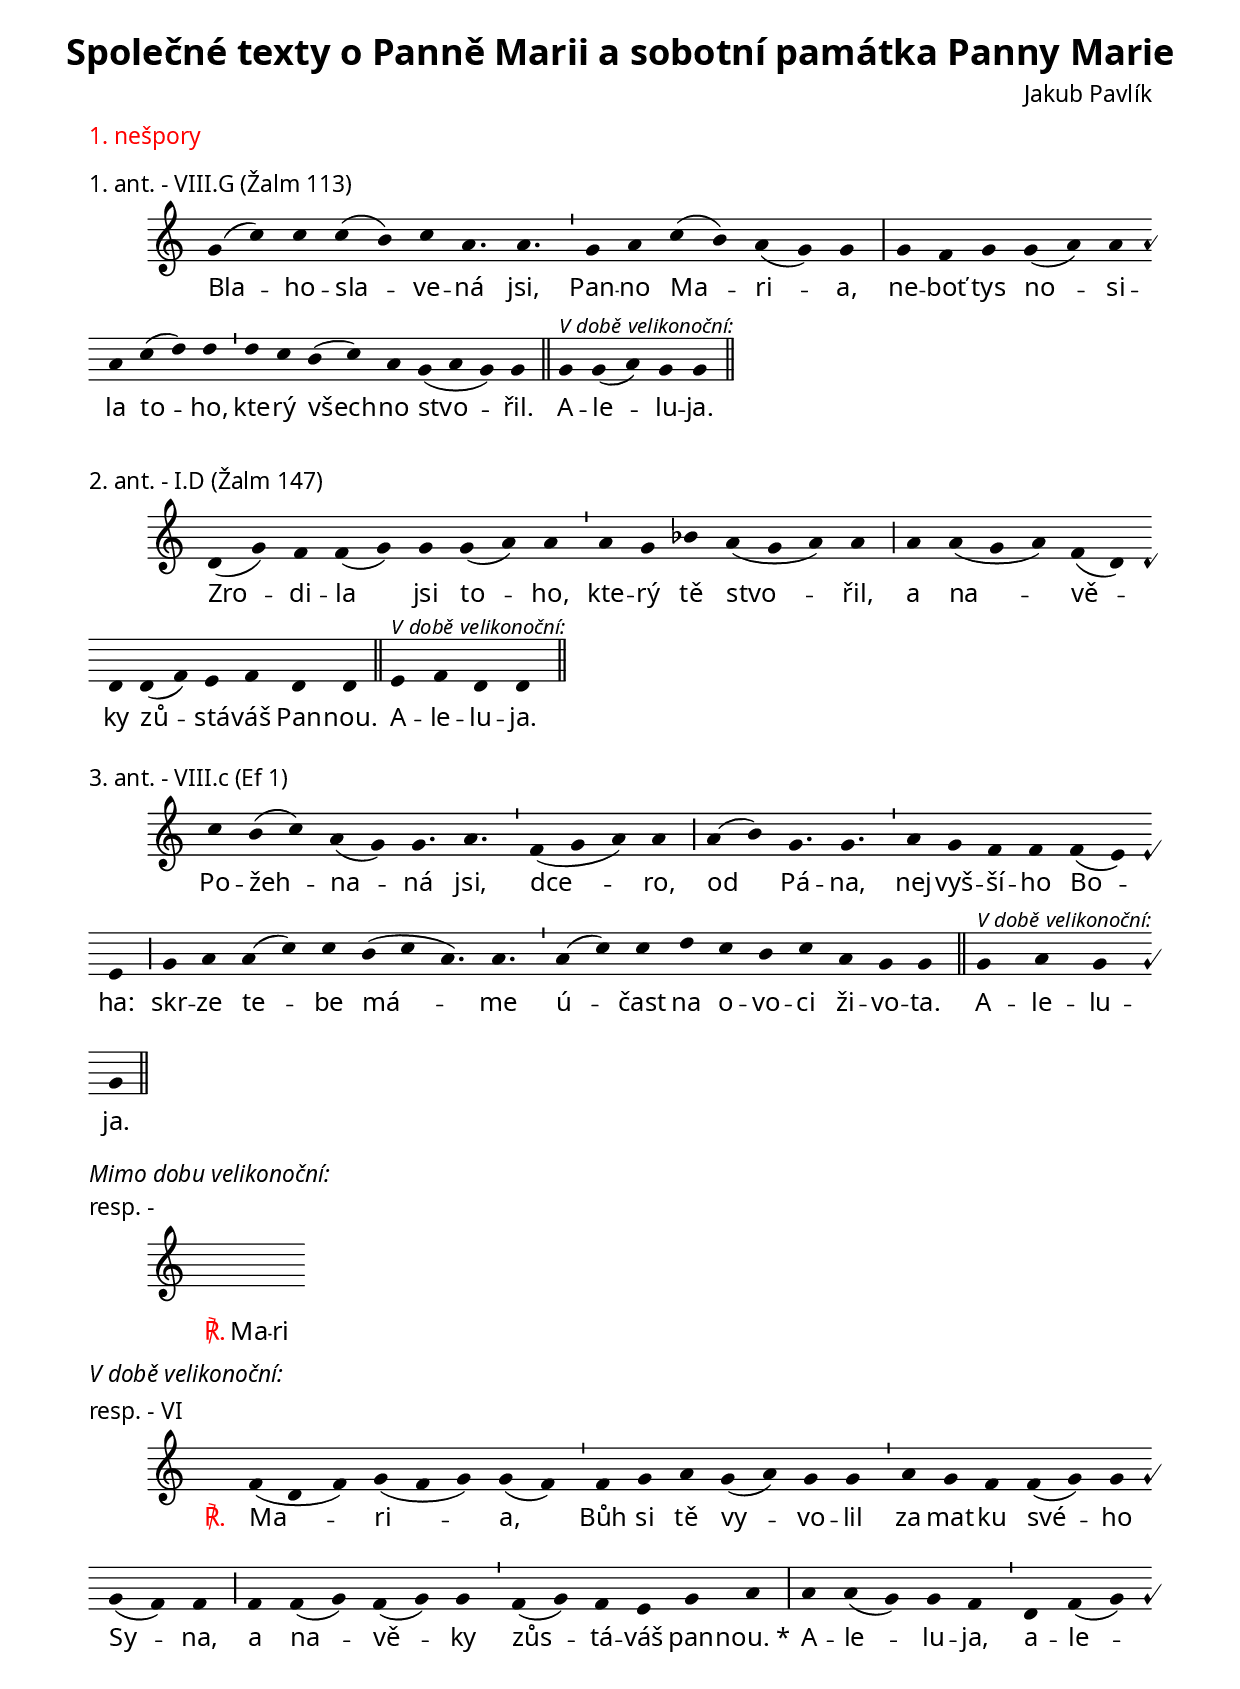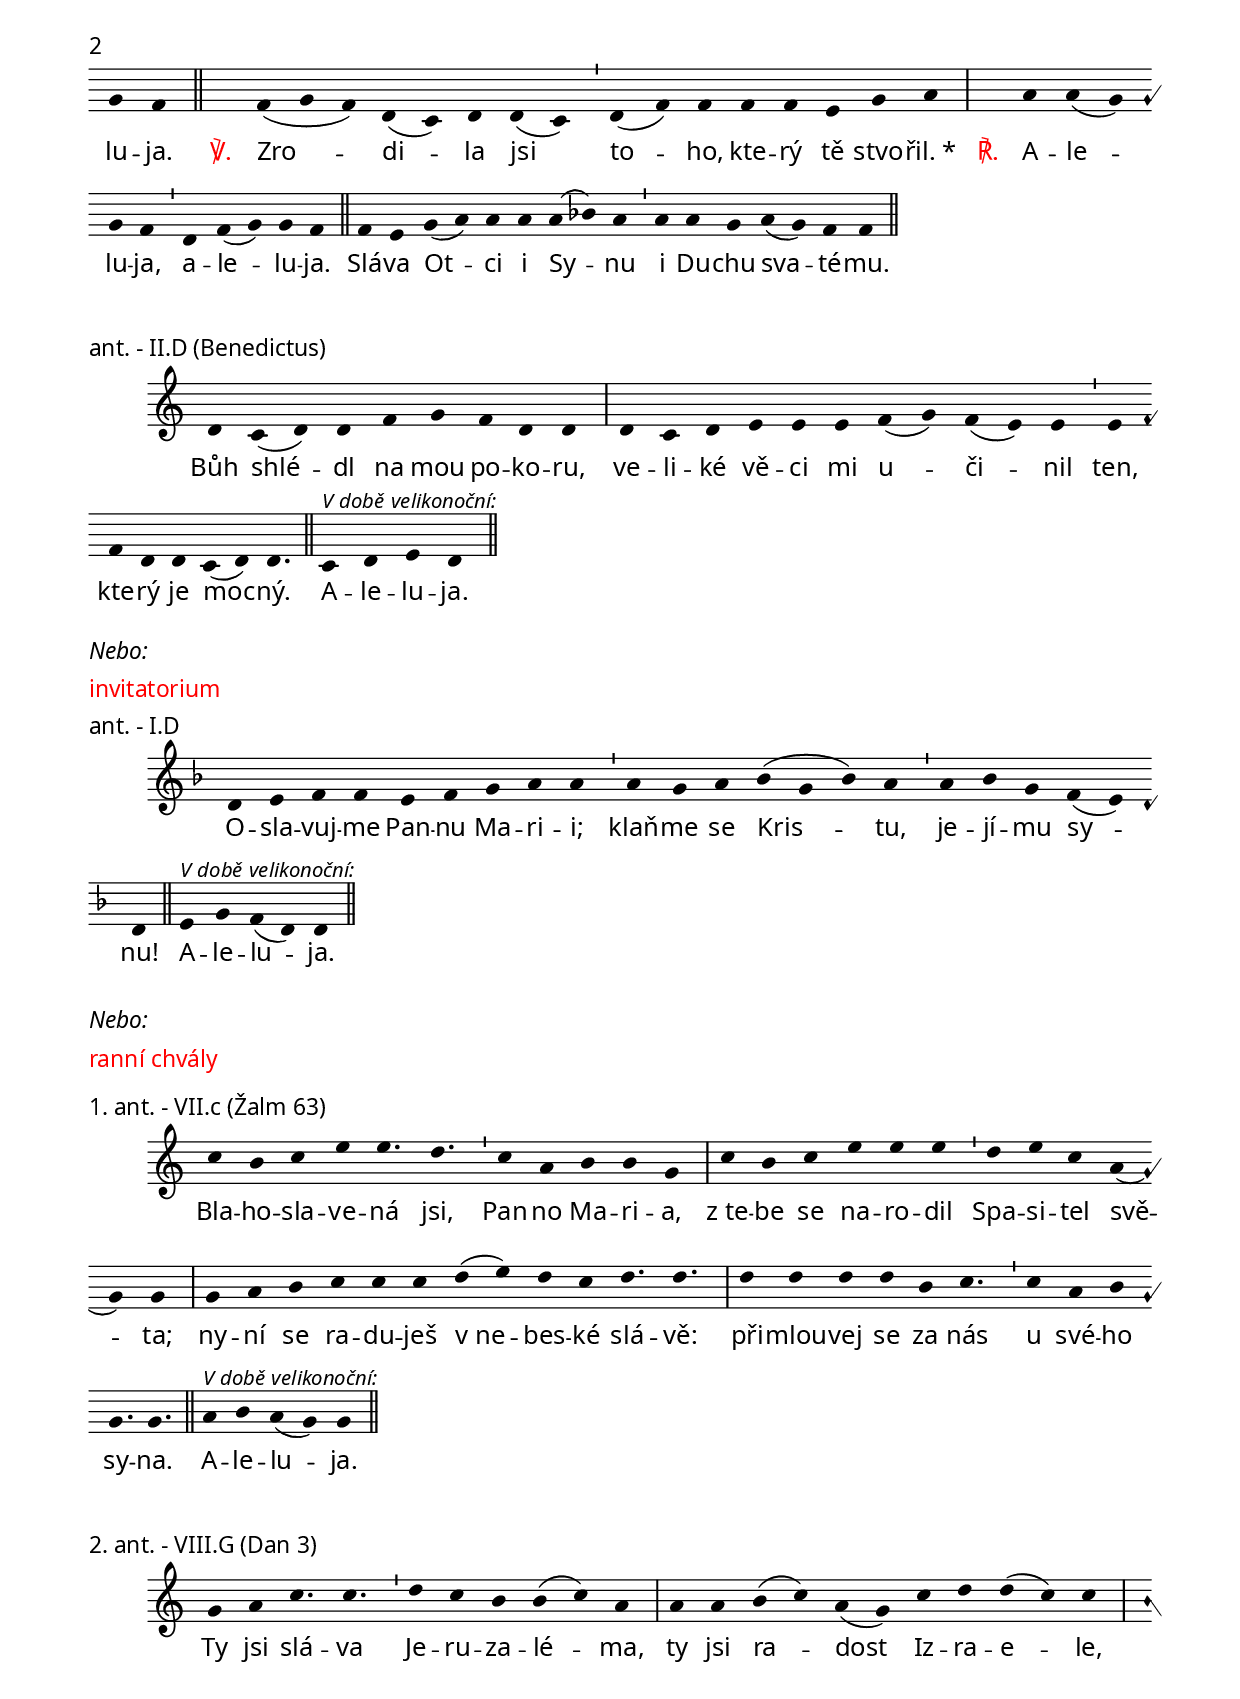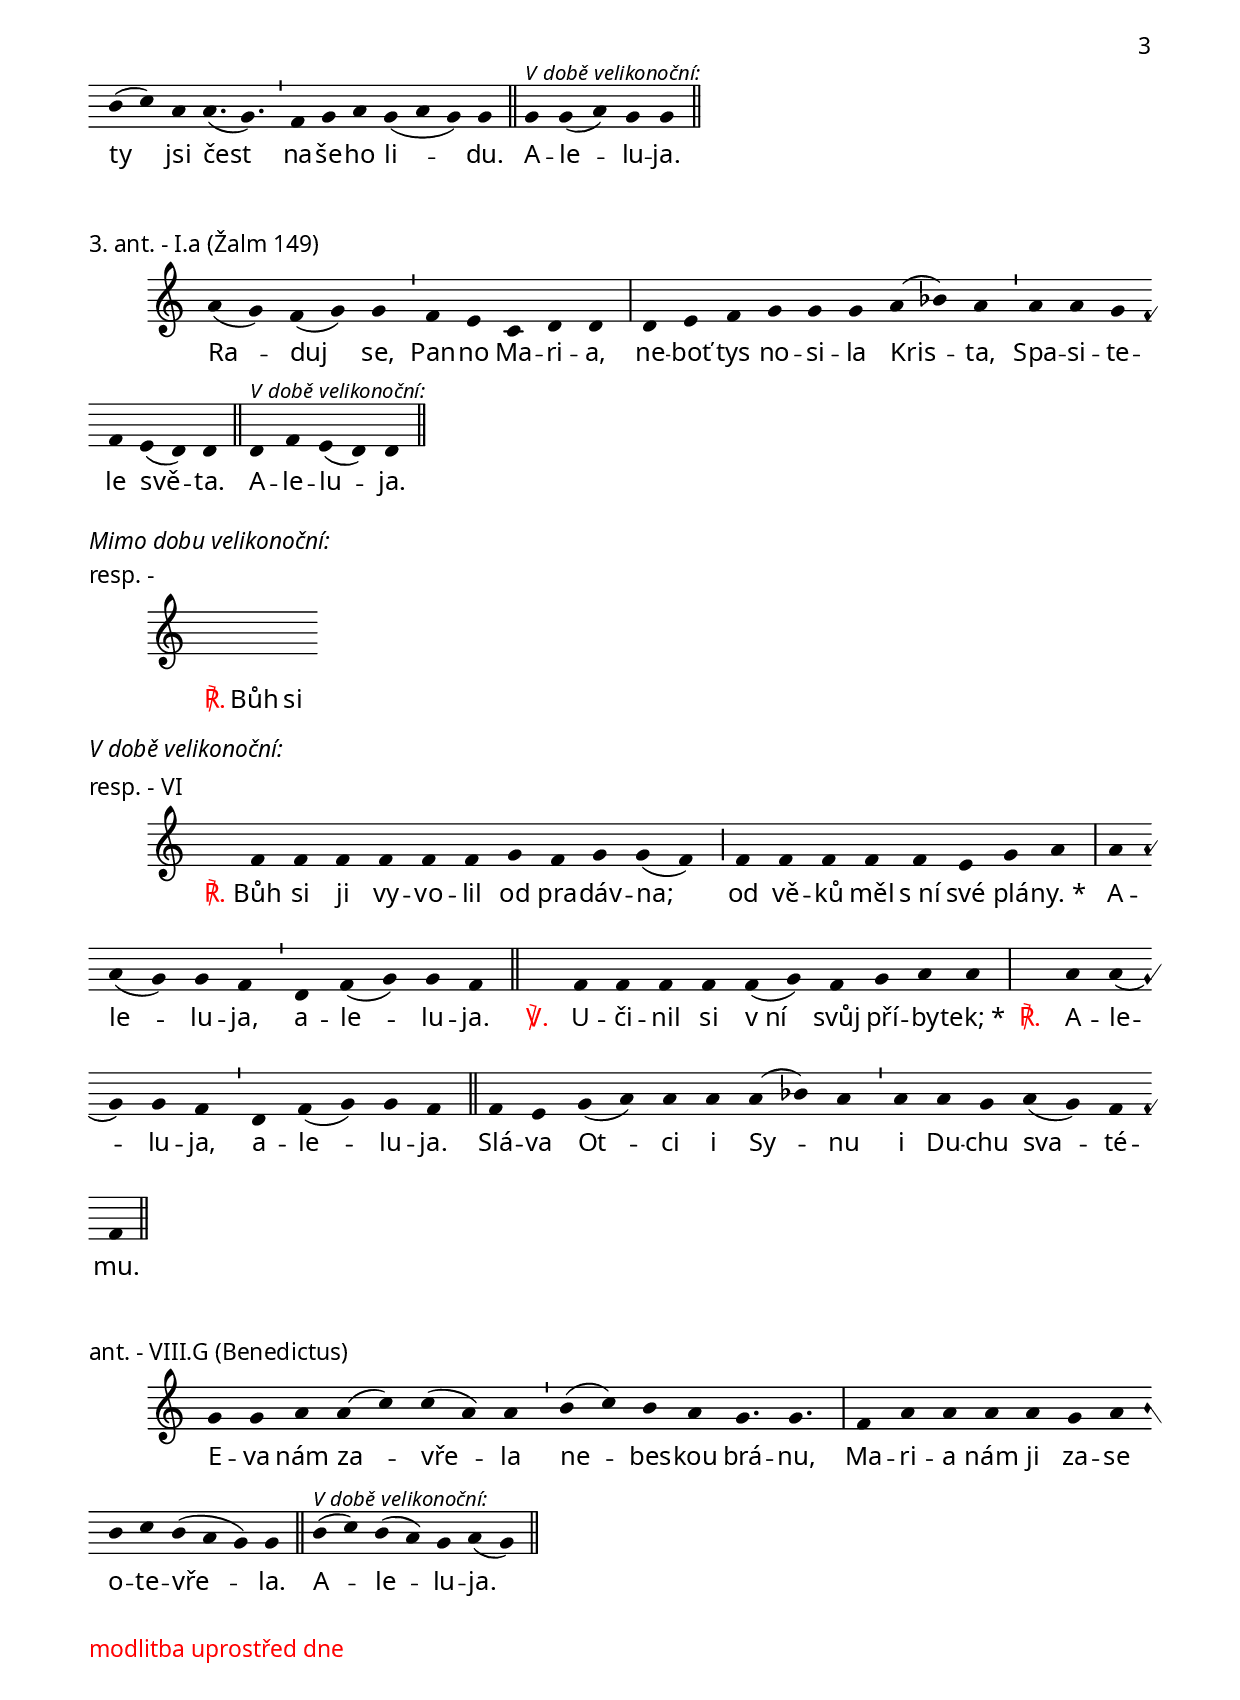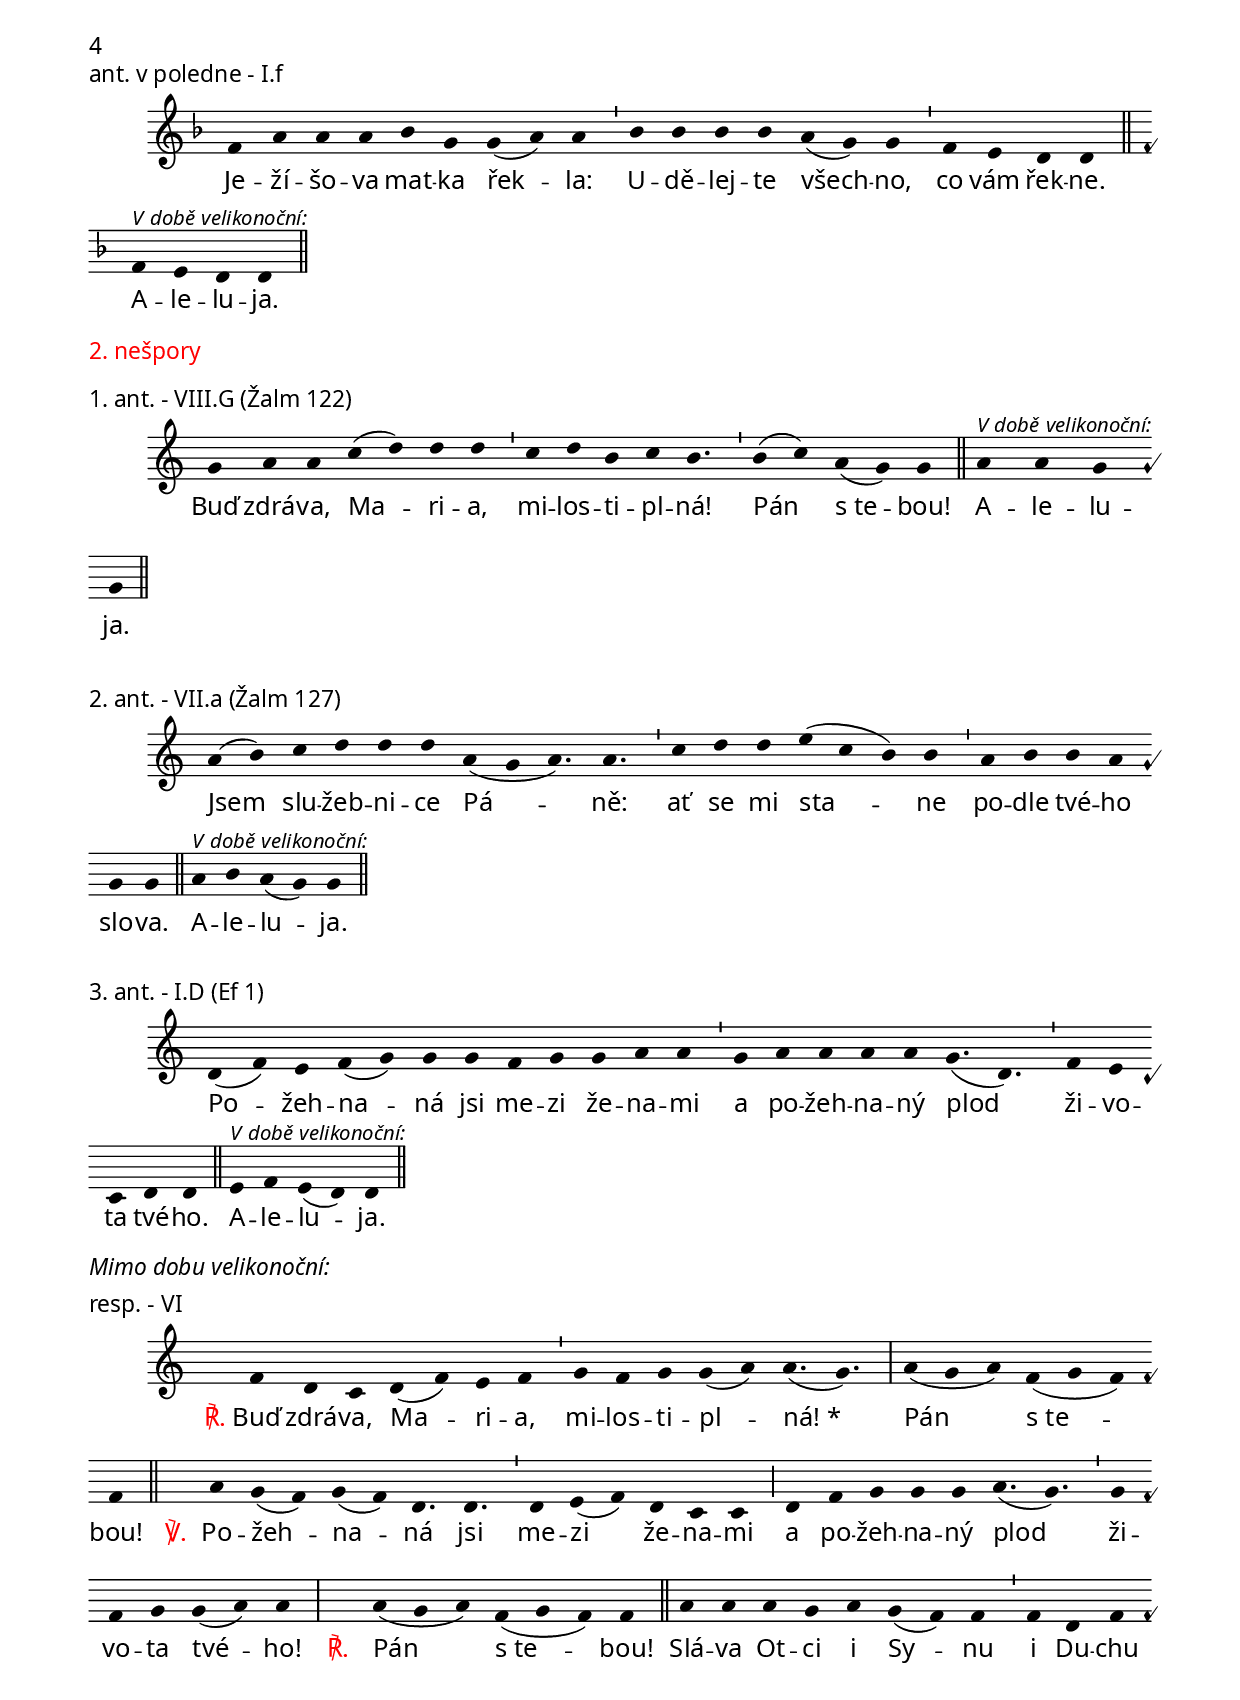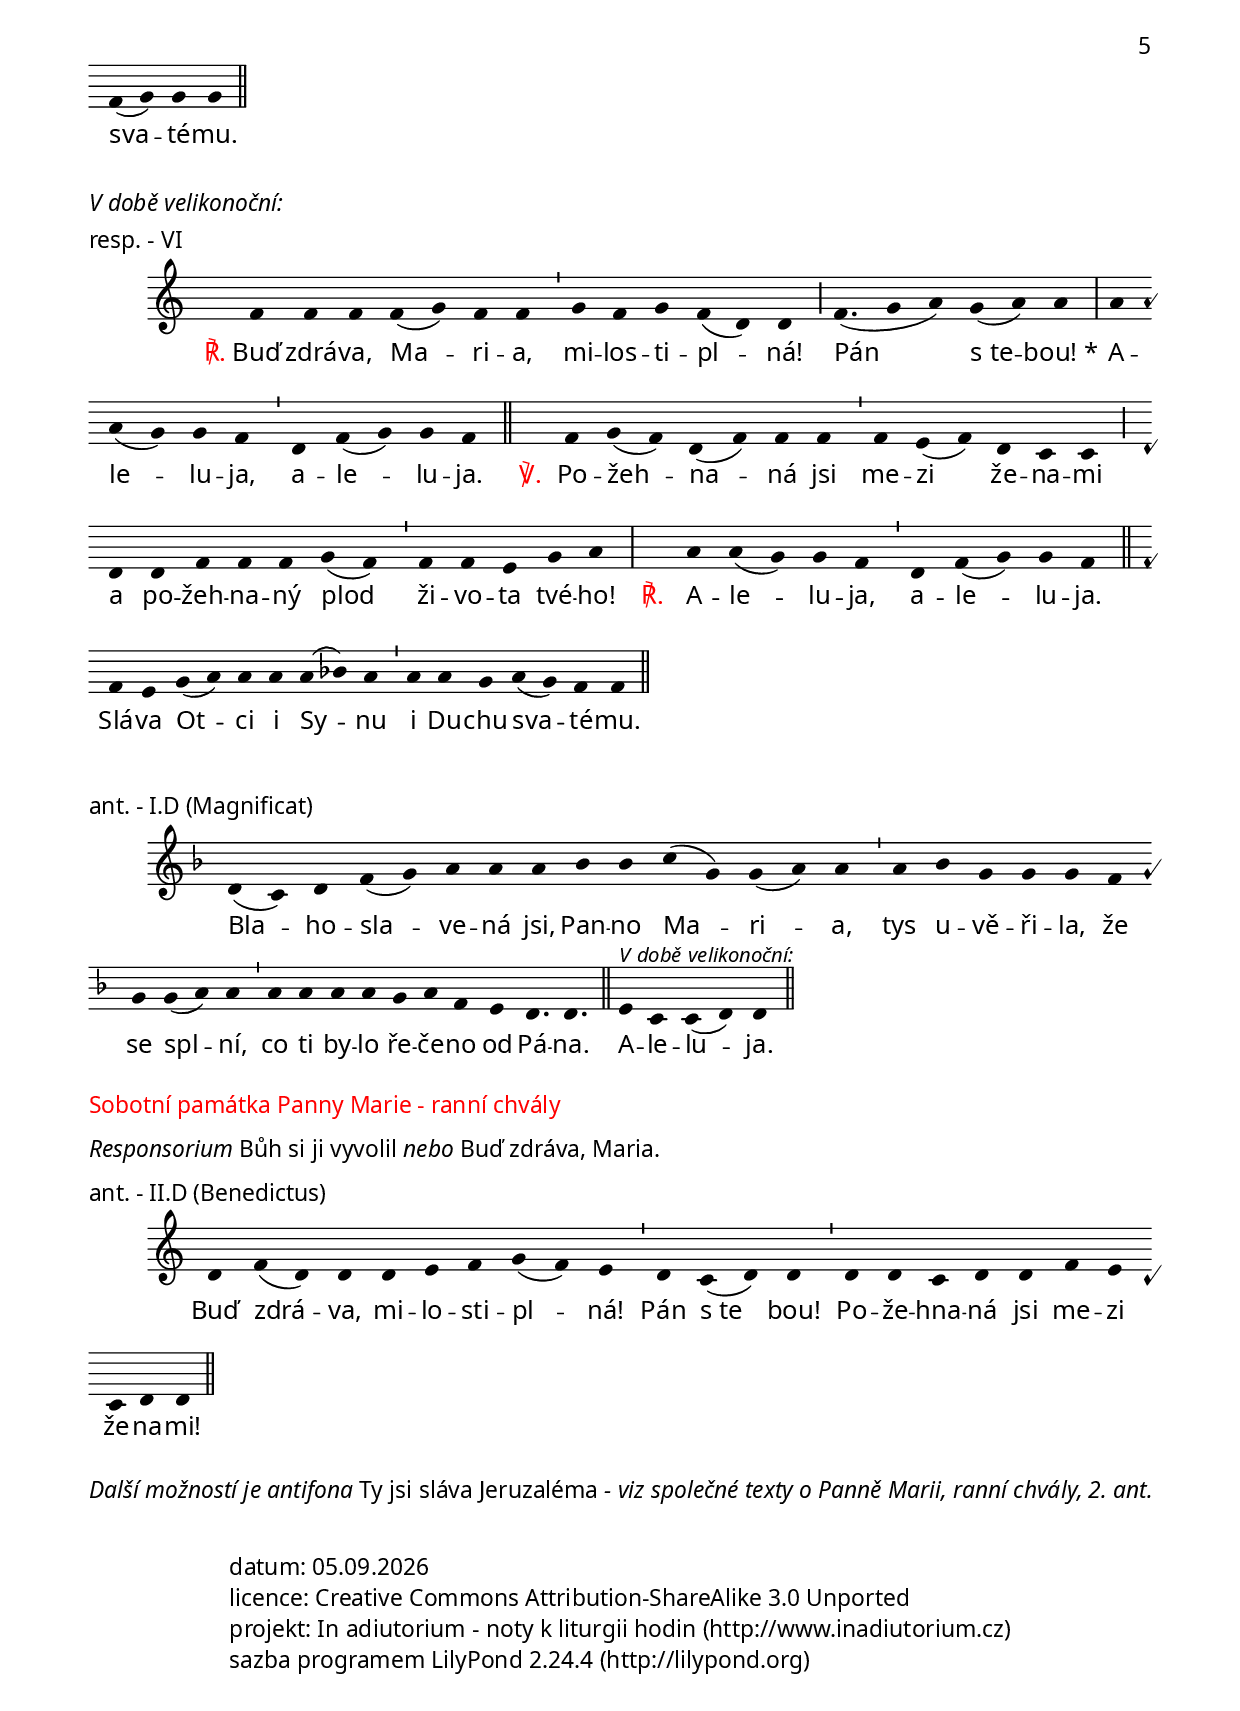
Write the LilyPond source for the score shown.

\version "2.14.2"

\header {
  title = "Společné texty o Panně Marii a sobotní památka Panny Marie"
  composer = "Jakub Pavlík"
}

\include "../spolecne.ly"
\include "../dilyresponsorii.ly"

\markup {\nadpisHodinka {"1. nešpory"}}

\score {
  \relative c'' {
    \choralniRezim
    g4( c) c c( b) c a4. a \barMin g4 a c( b) a( g) g \barMax
    g f g g( a) a a c( d) d \barMin d c b( c) a g( a g) g \barFinalis
    g^\markup\small\italic{V době velikonoční:} g( a) g g \barFinalis
  }
  \addlyrics {
    Bla -- ho -- sla -- ve -- ná jsi, Pan -- no Ma -- ri -- a,
    ne -- boť tys no -- si -- la to -- ho,
    kte -- rý všech -- no stvo -- řil.
    
    A -- le -- lu -- ja.
  }
  \header {
    quid = "1. ant."
    modus = "VIII"
    differentia = "G" 
    psalmus = "Žalm 113"
    piece = \markup {\sestavTitulek}
  }
}

\score {
  \relative c' {
    \choralniRezim
    d4( g) f f( g) g g( a) a \barMin
    a g bes a( g a) a \barMaior
    a a( g a) f( d) d d( f) e f d d \barFinalis
    e^\markup\small\italic{V době velikonoční:} f d d \barFinalis
  }
  \addlyrics {
    Zro -- di -- la jsi to -- ho, 
    kte -- rý tě stvo -- řil,
    a na -- vě -- ky zů -- stá -- váš Pan -- nou.
    
    A -- le -- lu -- ja.
  }
  \header {
    quid = "2. ant."
    modus = "I"
    differentia = "D" 
    psalmus = "Žalm 147"
    piece = \markup {\sestavTitulek}
  }
}

\score {
  \relative c'' {
    \choralniRezim
    c4 b( c) a( g) g4. a \barMin f4( g a) a \barMaior
    a( b) g4. g \barMin a4 g f f f( e) e \barMaior
    g a a( c) c b( c a4.) a \barMin 
    a4( c) c d c b c a g g \barFinalis
    g^\markup\small\italic{V době velikonoční:} a g g \barFinalis
  }
  \addlyrics {
    Po -- žeh -- na -- ná jsi, dce -- ro,
    od Pá -- na, nej -- vyš -- ší -- ho Bo -- ha:
    skr -- ze te -- be má -- me 
    ú -- čast na o -- vo -- ci ži -- vo -- ta.
    
    A -- le -- lu -- ja.
  }
  \header {
    quid = "3. ant."
    modus = "VIII"
    differentia = "c" 
    psalmus = "Ef 1"
    piece = \markup {\sestavTitulek}
  }
}

\markup\italic{Mimo dobu velikonoční:}

\score {
  \relative c' {
    \choralniRezim
    
    % R
    \neviditelna a
    
    % V
    \neviditelna a
    
    % R
    \neviditelna a
    
    % Slava
  }
  \addlyrics {
    \Response Ma -- ri -- a, Bůh si tě vy -- vo -- lil
    za mat -- ku své -- ho Sy -- na,_*
    a na -- vě -- ky zůs -- tá -- váš pan -- nou.
    \Verse Zro -- di -- la jsi to -- ho, kte -- rý tě stvo -- řil,_*
    \Response a na -- vě -- ky zůs -- tá -- váš pan -- nou.
    \textRespDoxologie
  }
  \header {
    quid = "resp."
    modus = ""
    id = ""
    piece = \markup {\sestavTitulekResp}
  }
}

\markup\italic{V době velikonoční:}

\score {
  \relative c' {
    \choralniRezim
    
    % R
    \neviditelna f
    f( d f) g( f g) g( f) \barMin f g a g( a) g g \barMin
    a g f f( g) g g( f) f \barMaior
    f f( g) f( g) g \barMin f( g) f e g a \barMax
    \respVIalelujaResponsum \barFinalis
    % V
    \neviditelna f
    f( g f) d( c) d d( c) \barMin d( f) f f f e g a \barMax
    % R
    \neviditelna a
    \respVIalelujaResponsum \barFinalis
    % Slava
    \respVIalelujaDoxologie \barFinalis
  }
  \addlyrics {
    \Response Ma -- ri -- a, Bůh si tě vy -- vo -- lil
    za mat -- ku své -- ho Sy -- na,
    a na -- vě -- ky zůs -- tá -- váš pan -- nou._* \textRespAleluja
    \Verse Zro -- di -- la jsi to -- ho, kte -- rý tě stvo -- řil._*
    \Response \textRespAleluja
    \textRespDoxologie
  }
  \header {
    quid = "resp."
    modus = "VI"
    id = ""
    piece = \markup {\sestavTitulekResp}
  }
} 

\score {
  \relative c' {
    \choralniRezim
    d4 c( d) d f g f d d \barMax
    d c d e e e f( g) f( e) e \barMin e f d d c( d) d4. \barFinalis
    c4^\markup\small\italic{V době velikonoční:} d e d \barFinalis
  }
  \addlyrics {
    Bůh shlé -- dl na mou po -- ko -- ru,
    ve -- li -- ké vě -- ci mi u -- či -- nil ten, kte -- rý je moc -- ný.
    
    A -- le -- lu -- ja.
  }
  \header {
    quid = "ant."
    modus = "II"
    differentia = "D" 
    psalmus = "Benedictus"
    piece = \markup {\sestavTitulek}
  }
}

\markup\italic{Nebo:}

\score {
  \relative c' {
    \choralniRezim
    
  }
  \addlyrics {
    Bla -- ho -- sla -- vit mě bu -- dou všech -- na po -- ko -- le -- ní,
    ne -- boť Bůh shlé -- dl na svou ne -- pa -- tr -- nou slu -- žeb -- ni -- ci.
    
    A -- le -- lu -- ja.
  }
  \header {
    quid = "ant."
    modus = ""
    differentia = ""
    psalmus = "Benedictus"
    id = ""
    piece = \markup {\sestavTitulek}
  }
}

\markup {\nadpisHodinka {"invitatorium"}}

\score {
  \relative c' {
    \choralniRezim
    \key f \major
    d4 e f f e f g a a \barMin a g a bes( g bes) a \barMin
    a bes g f( e) d \barFinalis
    e^\markup\small\italic{V době velikonoční:} g f( d) d \barFinalis
  }
  \addlyrics {
    O -- sla -- vuj -- me Pan -- nu Ma -- ri -- i;
    klaň -- me se Kris -- tu, je -- jí -- mu sy -- nu!
    
    A -- le -- lu -- ja.
  }
  \header {
    quid = "ant."
    modus = "I"
    differentia = "D" 
    psalmus = ""
    piece = \markup {\sestavTitulekBezZalmu}
  }
}

\markup\italic{Nebo:}

\score {
  \relative c' {
    \choralniRezim
    
  }
  \addlyrics {
    Chval -- me Kris -- ta, na -- še -- ho Pá -- na,
    a o -- sla -- vuj -- me je -- ho Mat -- ku, Pan -- nu Ma -- ri -- i!
    
    A -- le -- lu -- ja.
  }
  \header {
    quid = "ant."
    modus = ""
    differentia = "" 
    psalmus = ""
    id = ""
    piece = \markup {\sestavTitulekBezZalmu}
  }
}

\markup {\nadpisHodinka {"ranní chvály"}}

\score {
  \relative c'' {
    \choralniRezim
    c4 b c e e4. d \barMin c4 a b b g \barMax
    c b c e e e \barMin d e c a( g) g \barMax
    g a b c c c d( e) d c d4. d \barMax 
    d4 d d d b c4. \barMin c4 a b g4. g \barFinalis
    a4^\markup\small\italic{V době velikonoční:} b a( g) g \barFinalis
  }
  \addlyrics {
    Bla -- ho -- sla -- ve -- ná jsi, Pan -- no Ma -- ri -- a,
    z_te -- be se na -- ro -- dil Spa -- si -- tel svě -- ta;
    ny -- ní se ra -- du -- ješ v_ne -- bes -- ké slá -- vě:
    při -- mlou -- vej se za nás u své -- ho sy -- na.
    
    A -- le -- lu -- ja.
  }
  \header {
    quid = "1. ant."
    modus = "VII"
    differentia = "c" 
    psalmus = "Žalm 63"
    piece = \markup {\sestavTitulek}
  }
}

\score {
  \relative c'' {
    \choralniRezim
    g4 a c4. c \barMin d4 c b b( c) a \barMax
    a a b( c) a( g) c d d( c) c \barMax
    b( c) a a4.( g) \barMin f4 g a g( a g) g \barFinalis
    g^\markup\small\italic{V době velikonoční:} g( a) g g \barFinalis
  }
  \addlyrics {
    Ty jsi slá -- va Je -- ru -- za -- lé -- ma,
    ty jsi ra -- dost Iz -- ra -- e -- le,
    ty jsi čest na -- še -- ho li -- du.
    
    A -- le -- lu -- ja.
  }
  \header {
    quid = "2. ant."
    modus = "VIII"
    differentia = "G" 
    psalmus = "Dan 3"
    piece = \markup {\sestavTitulek}
  }
}

\score {
  \relative c'' {
    \choralniRezim
    a4( g) f( g) g \barMin f e c d d \barMax
    d e f g g g a( bes) a \barMin a a g f e( d) d \barFinalis
    d^\markup\small\italic{V době velikonoční:} f e( d) d \barFinalis
  }
  \addlyrics {
    Ra -- duj se, Pan -- no Ma -- ri -- a,
    ne -- boť tys no -- si -- la Kris -- ta,
    Spa -- si -- te -- le svě -- ta.
    
    A -- le -- lu -- ja.
  }
  \header {
    quid = "3. ant."
    modus = "I"
    differentia = "a" 
    psalmus = "Žalm 149"
    piece = \markup {\sestavTitulek}
  }
}

\markup\italic{Mimo dobu velikonoční:}

\score {
  \relative c' {
    \choralniRezim
    
    % R
    \neviditelna a
    
    % V
    \neviditelna a
    
    % R
    \neviditelna a
    
    % Slava
  }
  \addlyrics {
    \Response Bůh si ji vy -- vo -- lil od pra -- dáv -- na;_*
    od vě -- ků měl s_ní své plá -- ny.
    \Verse U -- či -- nil si v_ní svůj pří -- by -- tek;_*
    \Response od vě -- ků měl s_ní své plá -- ny.
    \textRespDoxologie
  }
  \header {
    quid = "resp."
    modus = ""
    id = ""
    piece = \markup {\sestavTitulekResp}
  }
}

\markup\italic{V době velikonoční:}

\score {
  \relative c' {
    \choralniRezim
    
    % R
    \neviditelna f
    f4 f f f f f g f g g( f) \barMaior
    f f f f f e g a \barMax
    \respVIalelujaResponsum \barFinalis
    % V
    \neviditelna f
    f4 f f f f( g) f g a a \barMax
    % R
    \neviditelna a
    \respVIalelujaResponsum \barFinalis
    % Slava
    \respVIalelujaDoxologie \barFinalis
  }
  \addlyrics {
    \Response Bůh si ji vy -- vo -- lil od pra -- dáv -- na;
    od vě -- ků měl s_ní své plá -- ny._* \textRespAleluja
    \Verse U -- či -- nil si v_ní svůj pří -- by -- tek;_*
    \Response \textRespAleluja
    \textRespDoxologie
  }
  \header {
    quid = "resp."
    modus = "VI"
    id = ""
    piece = \markup {\sestavTitulekResp}
  }
} 

\score {
  \relative c'' {
    \choralniRezim
    g4 g a a( c) c( a) a \barMin b( c) b a g4. g \barMax
    f4 a a a a g a b c b( a g) g \barFinalis
    b(^\markup\small\italic{V době velikonoční:} c) b( a) g a( g) \barFinalis
  }
  \addlyrics {
    E -- va nám za -- vře -- la ne -- bes -- kou brá -- nu,
    Ma -- ri -- a nám ji za -- se o -- te -- vře -- la.
    
    A -- le -- lu -- ja.
  }
  \header {
    quid = "ant."
    modus = "VIII"
    differentia = "G" 
    psalmus = "Benedictus"
    piece = \markup {\sestavTitulek}
  }
}

\markup {\nadpisHodinka {"modlitba uprostřed dne"}}

\score {
  \relative c' {
    \choralniRezim
    
  }
  \addlyrics {
    Všich -- ni jed -- no -- my -- sl -- ně 
    se -- tr -- vá -- va -- li v_mod -- lit -- bách
    spo -- lu s_Je -- ží -- šo -- vou mat -- kou Ma -- ri -- í.
  }
  \header {
    quid = "ant. dopoledne"
    modus = ""
    differentia = "" 
    psalmus = ""
    id = ""
    piece = \markup {\sestavTitulekBezZalmu}
  }
}

\score {
  \relative c' {
    \choralniRezim
    \key f \major
    f4 a a a bes g g( a) a \barMin 
    bes bes bes bes a( g) g \barMin f e d d \barFinalis
    f^\markup\small\italic{V době velikonoční:} e d d \barFinalis
  }
  \addlyrics {
    Je -- ží -- šo -- va mat -- ka řek -- la:
    U -- dě -- lej -- te všech -- no, co vám řek -- ne.
    
    A -- le -- lu -- ja.
  }
  \header {
    quid = "ant. v poledne"
    modus = "I"
    differentia = "f" 
    psalmus = ""
    piece = \markup {\sestavTitulek}
  }
}

\score {
  \relative c' {
    \choralniRezim
    
  }
  \addlyrics {
    Pán ře -- kl své mat -- ce:
    Že -- no, to je tvůj syn.
    Po -- tom ře -- kl u -- čed -- ní -- ko -- vi:
    To je tvá mat -- ka.
    
    A -- le -- lu -- ja.
  }
  \header {
    quid = "ant. odpoledne"
    modus = ""
    differentia = "" 
    psalmus = ""
    id = ""
    piece = \markup {\sestavTitulekBezZalmu}
  }
}

\markup {\nadpisHodinka {"2. nešpory"}}

\score {
  \relative c'' {
    \choralniRezim
    g4 a a c( d) d d \barMin c d b c b4. \barMin 
    b4( c) a( g) g \barFinalis
    a^\markup\small\italic{V době velikonoční:} a g g \barFinalis
  }
  \addlyrics {
    Buď zdrá -- va, Ma -- ri -- a, mi -- los -- ti -- pl -- ná!
    Pán s_te -- bou!
    
    A -- le -- lu -- ja.
  }
  \header {
    quid = "1. ant."
    modus = "VIII"
    differentia = "G" 
    psalmus = "Žalm 122"
    piece = \markup {\sestavTitulek}
  }
}

\score {
  \relative c'' {
    \choralniRezim
    a4( b) c d d d a( g a4.) a \barMin
    c4 d d e( c b) b \barMin a b b a g g \barFinalis
    a^\markup\small\italic{V době velikonoční:} b a( g) g \barFinalis
  }
  \addlyrics {
    Jsem slu -- žeb -- ni -- ce Pá -- ně:
    ať se mi sta -- ne po -- dle tvé -- ho slo -- va.
    
    A -- le -- lu -- ja.
  }
  \header {
    quid = "2. ant."
    modus = "VII"
    differentia = "a" 
    psalmus = "Žalm 127"
    piece = \markup {\sestavTitulek}
  }
}

\score {
  \relative c' {
    \choralniRezim
    d( f) e f( g) g g f g g a a \barMin g a a a a g4.( d) \barMin
    f4 e c d d \barFinalis
    e^\markup\small\italic{V době velikonoční:} f e( d) d \barFinalis
  }
  \addlyrics {
    Po -- žeh -- na -- ná jsi me -- zi že -- na -- mi
    a po -- žeh -- na -- ný plod ži -- vo -- ta tvé -- ho.
    
    A -- le -- lu -- ja.
  }
  \header {
    quid = "3. ant."
    modus = "I"
    differentia = "D" 
    psalmus = "Ef 1"
    piece = \markup {\sestavTitulek}
  }
}

\markup\italic{Mimo dobu velikonoční:}

\score {
  \relative c' {
    \choralniRezim
    
    % R
    \neviditelna f
    f d c d( f) e f \barMin g f g g( a) a4.( g) \barMax
    a4( g a) f( g f) f \barFinalis
    % V
    \neviditelna a
    a4 g( f) g( f) d4. d \barMin d4 e( f) d c c \barMaior
    d f g g g a4.( g) \barMin g4 f g g( a) a \barMax
    % R
    \neviditelna a
    a4( g a) f( g f) f \barFinalis
    % Slava
    a4 a a g a g( f) f \barMin f d f f( g) g g \barFinalis
  }
  \addlyrics {
    \Response Buď zdrá -- va, Ma -- ri -- a, mi -- los -- ti -- pl -- ná!_*
    Pán s_te -- bou!
    \Verse Po -- žeh -- na -- ná jsi me -- zi že -- na -- mi
    a po -- žeh -- na -- ný plod ži -- vo -- ta tvé -- ho!
    \Response Pán s_te -- bou!
    \textRespDoxologie
  }
  \header {
    quid = "resp."
    modus = "VI"
    id = ""
    piece = \markup {\sestavTitulekResp}
  }
}

\markup\italic{V době velikonoční:}

\score {
  \relative c' {
    \choralniRezim
    
    % R
    \neviditelna f
    f f f f( g) f f \barMin g f g f( d) d \barMaior
    f4.( g4 a) g( a) a \barMax
    \respVIalelujaResponsum \barFinalis
    % V
    \neviditelna f
    f4 g( f) d( f) f f \barMin f e( f) d c c \barMaior 
    d d f f f g( f) \barMin f f e g a \barMax
    % R
    \neviditelna a
    \respVIalelujaResponsum \barFinalis
    % Slava
    \respVIalelujaDoxologie \barFinalis
  }
  \addlyrics {
    \Response Buď zdrá -- va, Ma -- ri -- a, mi -- los -- ti -- pl -- ná!
    Pán s_te -- bou!_* \textRespAleluja
    \Verse Po -- žeh -- na -- ná jsi me -- zi že -- na -- mi
    a po -- žeh -- na -- ný plod ži -- vo -- ta tvé -- ho!
    \Response \textRespAleluja
    \textRespDoxologie
  }
  \header {
    quid = "resp."
    modus = "VI"
    id = ""
    piece = \markup {\sestavTitulekResp}
  }
} 

\score {
  \relative c' {
    \choralniRezim
    \key f \major
    d4( c) d f( g) a a a bes bes c( g) g( a) a \barMin
    a bes g g g f g g( a) a \barMin a a a a g a f e d4. d \barFinalis
    e4^\markup\small\italic{V době velikonoční:} c c( d) d \barFinalis
  }
  \addlyrics {
    Bla -- ho -- sla -- ve -- ná jsi, Pan -- no Ma -- ri -- a,
    tys u -- vě -- ři -- la, že se spl -- ní,
    co ti by -- lo ře -- če -- no od Pá -- na.
    
    A -- le -- lu -- ja.
  }
  \header {
    quid = "ant."
    modus = "I"
    differentia = "D" 
    psalmus = "Magnificat"
    piece = \markup {\sestavTitulek}
  }
}

\markup {\nadpisHodinka {"Sobotní památka Panny Marie - ranní chvály"}}

\markup\italic{Responsorium \upright{Bůh si ji vyvolil} nebo \upright{Buď zdráva, Maria.}}

\score {
  \relative c' {
    \choralniRezim
    
  }
  \addlyrics {
    Zbož -- ně slav -- me 
    pa -- mát -- ku bla -- ho -- sla -- ve -- né Pan -- ny Ma -- ri -- e;
    o -- na za nás o -- ro -- du -- je
    u na -- še -- ho Pá -- na Je -- ží -- še Kris -- ta.
  }
  \header {
    quid = "ant."
    modus = ""
    differentia = "" 
    psalmus = "Benedictus"
    id = ""
    piece = \markup {\sestavTitulekBezZalmu}
  }
}

\score {
  \relative c' {
    \choralniRezim
    
  }
  \addlyrics {
    Po -- žeh -- na -- ná jsi, 
    Pan -- no Ma -- ri -- a,
    od Pá -- na, nej -- vyš -- ší -- ho Bo -- ha,
    me -- zi vše -- mi že -- na -- mi na ze -- mi.
  }
  \header {
    quid = "ant."
    modus = ""
    differentia = "" 
    psalmus = "Benedictus"
    id = ""
    piece = \markup {\sestavTitulekBezZalmu}
  }
}

\score {
  \relative c' {
    \choralniRezim
    
  }
  \addlyrics {
    Skr -- ze te -- be, ne -- po -- skvr -- ně -- ná Pan -- no,
    nám byl vrá -- cen ztra -- ce -- ný ži -- vot,
    ne -- boť tys po -- ča -- la z_Du -- cha sva -- té -- ho
    a po -- ro -- di -- la jsi svě -- tu Spa -- si -- te -- le.
  }
  \header {
    quid = "ant."
    modus = ""
    differentia = "" 
    psalmus = "Benedictus"
    id = ""
    piece = \markup {\sestavTitulekBezZalmu}
  }
}

\score {
  \relative c' {
    \choralniRezim
    d4 f( d) d
    d e f g( f) e \barMin
    d c( d) d \barMin
    d d c d d f e c d d \barFinalis
  }
  \addlyrics {
    Buď zdrá -- va, mi -- lo -- sti -- pl -- ná!
    Pán s_te bou!
    Po -- že -- hna -- ná jsi me -- zi že -- na -- mi!
  }
  \header {
    quid = "ant."
    modus = "II"
    differentia = "D" 
    psalmus = "Benedictus"
    piece = \markup {\sestavTitulek}
    fons = "Doba adventní, modlitba uprostřed dne."
  }
}

\score {
  \relative c' {
    \choralniRezim
    
  }
  \addlyrics {
    Kdo mů -- že vy -- zpí -- vat tvou chvá -- lu,
    sva -- tá a ne -- po -- skvr -- ně -- ná Pan -- no Ma -- ri -- a?
    Vždyť skr -- ze te -- be jsme dos -- ta -- li Vy -- ku -- pi -- te -- le,
    na -- še -- ho Pá -- na Je -- ží -- še Kris -- ta.
  }
  \header {
    quid = "ant."
    modus = ""
    differentia = "" 
    psalmus = "Benedictus"
    id = ""
    piece = \markup {\sestavTitulekBezZalmu}
  }
}

\markup\italic{Další možností je antifona \upright{Ty jsi sláva Jeruzaléma} - 
viz společné texty o Panně Marii, ranní chvály, 2. ant.}